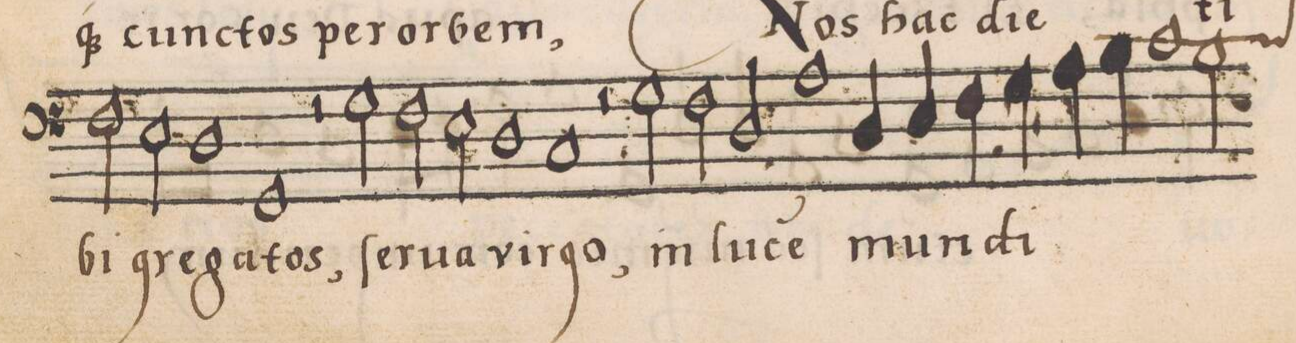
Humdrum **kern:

**kern	**text
*I"BASSVS	*
*clefF4	*
*k[]	*
*met(c)	*
*M2/1	*
2F\	-bi
2E\	gre-
=70	=70
1D	-ga-
1GG	-tos,
=71	=71
2r	.
2G\	ſer-
2F\	-ua
2E\	.
=72	=72
1D	vir-
1C	-go,
=73	=73
2r	.
2G\	in
2F\	lu-
2D/	-ce(m)
=74	=74
1A	.
4D/	mun-
4E/	.
4F\	-di
4G\	.
=75	=75
4A\	.
4B\	.
1c	.
*custos:c	*
2B\	.
=76	=76
*-	*-
